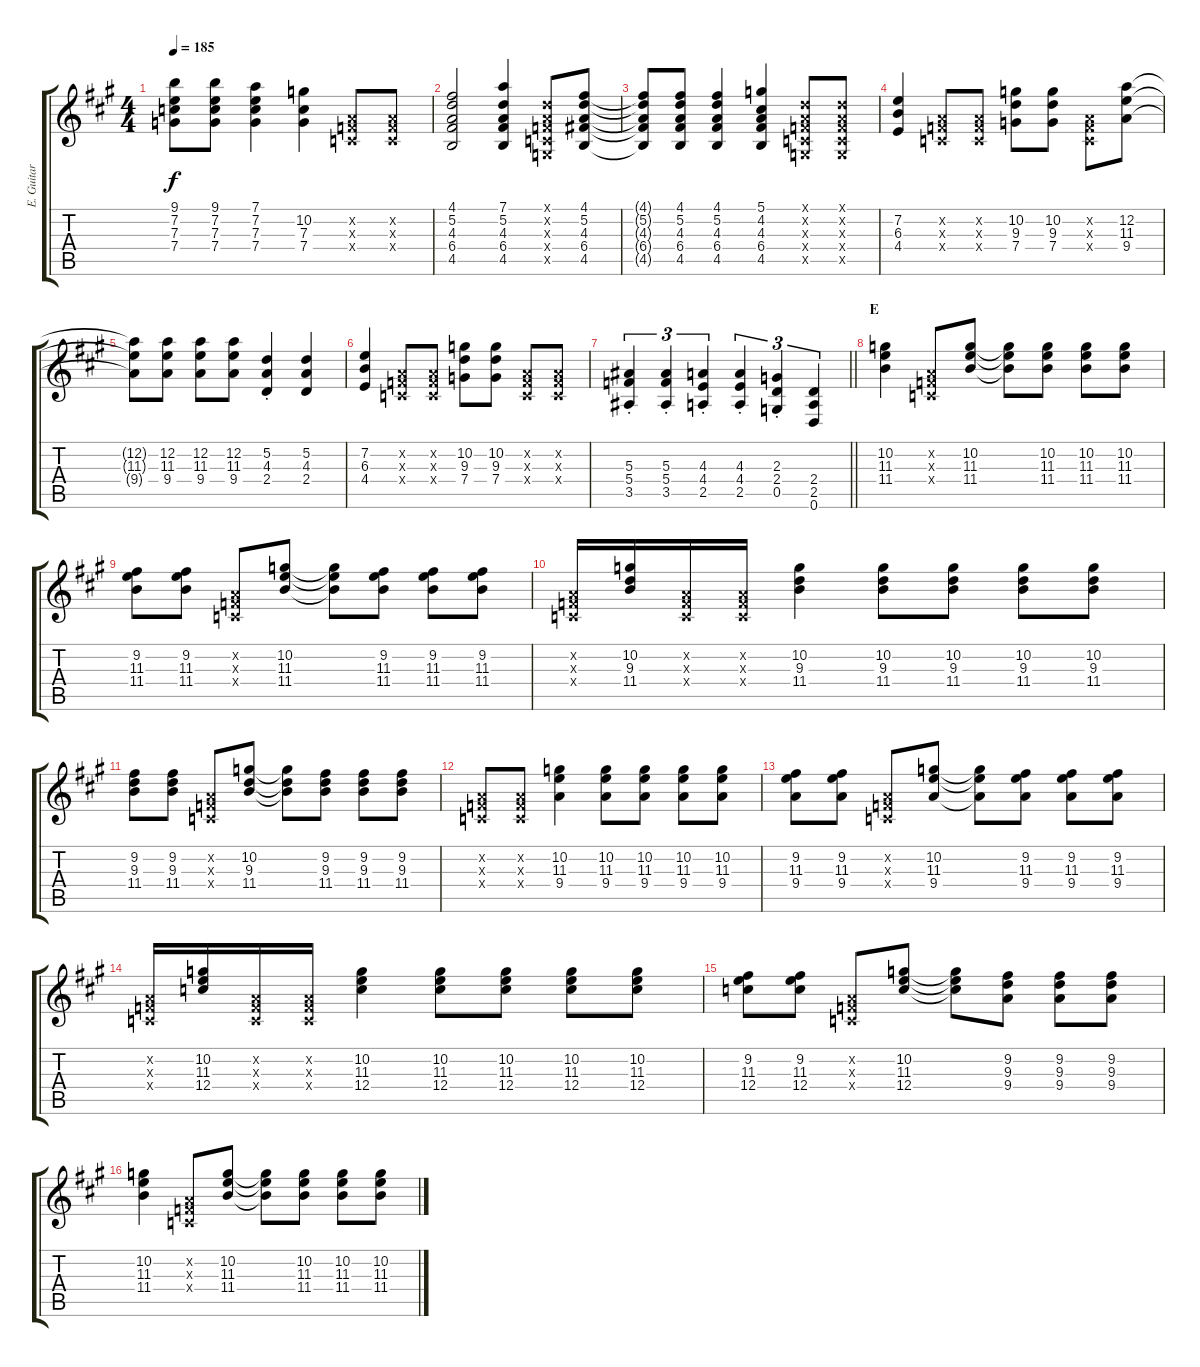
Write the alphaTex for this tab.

\track ("E. Guitar II" "E. Guitar ") {instrument overdrivenguitar}
\staff {score tabs}
\tuning (D4 A3 F3 C3 G2 D2) {hide}
\ts (4 4)
\tempo 185
\clef g2
\ks a
(9.1{t} 7.2{t} 7.3{t} 7.4{t}).8{dy f} (9.1 7.2 7.3 7.4).8 (7.1 7.2 7.3 7.4).4 (10.2 7.3 7.4).4 (0.2{x} 0.3{x} 0.4{x}).8 (0.2{x} 0.3{x} 0.4{x}).8 |
(4.1 5.2 4.3 6.4 4.5).2 (7.1 5.2 4.3 6.4 4.5).4 (0.1{x} 0.2{x} 0.3{x} 0.4{x} 0.5{x}).8 (4.1 5.2 4.3 6.4 4.5).8 |
(4.1{t} 5.2{t} 4.3{t} 6.4{t} 4.5{t}).8 (4.1 5.2 4.3 6.4 4.5).8 (4.1 5.2 4.3 6.4 4.5).4 (5.1 4.2 4.3 6.4 4.5).4 (0.1{x} 0.2{x} 0.3{x} 0.4{x} 0.5{x}).8 (0.1{x} 0.2{x} 0.3{x} 0.4{x} 0.5{x}).8 |
(7.2 6.3 4.4).4 (0.2{x} 0.3{x} 0.4{x}).8 (0.2{x} 0.3{x} 0.4{x}).8 (10.2 9.3 7.4).8 (10.2 9.3 7.4).8 (0.2{x} 0.3{x} 0.4{x}).8 (12.2 11.3 9.4).8 |
(12.2{t} 11.3{t} 9.4{t}).8 (12.2 11.3 9.4).8 (12.2 11.3 9.4).8 (12.2 11.3 9.4).8 (5.2{st} 4.3{st} 2.4{st}).4 (5.2 4.3 2.4).4 |
(7.2 6.3 4.4).4 (0.2{x} 0.3{x} 0.4{x}).8 (0.2{x} 0.3{x} 0.4{x}).8 (10.2 9.3 7.4).8 (10.2 9.3 7.4).8 (0.2{x} 0.3{x} 0.4{x}).8 (0.2{x} 0.3{x} 0.4{x}).8 |
\barLineRight lightlight
(5.3{st} 5.4{st} 3.5{st}).4{tu (3 2)} (5.3{st} 5.4{st} 3.5{st}).4{tu (3 2)} (4.3{st} 4.4{st} 2.5{st}).4{tu (3 2)} (4.3{st} 4.4{st} 2.5{st}).4{tu (3 2)} (2.3{st} 2.4{st} 0.5{st}).4{tu (3 2)} (2.4 2.5 0.6).4{tu (3 2)} |
\section ("" "E")
(10.2 11.3 11.4).4 (0.2{x} 0.3{x} 0.4{x}).8 (10.2 11.3 11.4).8 (10.2{t} 11.3{t} 11.4{t}).8 (10.2 11.3 11.4).8 (10.2 11.3 11.4).8 (10.2 11.3 11.4).8 |
(9.2 11.3 11.4).8 (9.2 11.3 11.4).8 (0.2{x} 0.3{x} 0.4{x}).8 (10.2 11.3 11.4).8 (10.2{t} 11.3{t} 11.4{t}).8 (9.2 11.3 11.4).8 (9.2 11.3 11.4).8 (9.2 11.3 11.4).8 |
(0.2{x} 0.3{x} 0.4{x}).16 (10.2 9.3 11.4).16 (0.2{x} 0.3{x} 0.4{x}).16 (0.2{x} 0.3{x} 0.4{x}).16 (10.2 9.3 11.4).4 (10.2 9.3 11.4).8 (10.2 9.3 11.4).8 (10.2 9.3 11.4).8 (10.2 9.3 11.4).8 |
(9.2 9.3 11.4).8 (9.2 9.3 11.4).8 (0.2{x} 0.3{x} 0.4{x}).8 (10.2 9.3 11.4).8 (10.2{t} 9.3{t} 11.4{t}).8 (9.2 9.3 11.4).8 (9.2 9.3 11.4).8 (9.2 9.3 11.4).8 |
(0.2{x} 0.3{x} 0.4{x}).8 (0.2{x} 0.3{x} 0.4{x}).8 (10.2 11.3 9.4).4 (10.2 11.3 9.4).8 (10.2 11.3 9.4).8 (10.2 11.3 9.4).8 (10.2 11.3 9.4).8 |
(9.2 11.3 9.4).8 (9.2 11.3 9.4).8 (0.2{x} 0.3{x} 0.4{x}).8 (10.2 11.3 9.4).8 (10.2{t} 11.3{t} 9.4{t}).8 (9.2 11.3 9.4).8 (9.2 11.3 9.4).8 (9.2 11.3 9.4).8 |
(0.2{x} 0.3{x} 0.4{x}).16 (10.2 11.3 12.4).16 (0.2{x} 0.3{x} 0.4{x}).16 (0.2{x} 0.3{x} 0.4{x}).16 (10.2 11.3 12.4).4 (10.2 11.3 12.4).8 (10.2 11.3 12.4).8 (10.2 11.3 12.4).8 (10.2 11.3 12.4).8 |
(9.2 11.3 12.4).8 (9.2 11.3 12.4).8 (0.2{x} 0.3{x} 0.4{x}).8 (10.2 11.3 12.4).8 (10.2{t} 11.3{t} 12.4{t}).8 (9.2 9.3 9.4).8 (9.2 9.3 9.4).8 (9.2 9.3 9.4).8 |
(10.2 11.3 11.4).4 (0.2{x} 0.3{x} 0.4{x}).8 (10.2 11.3 11.4).8 (10.2{t} 11.3{t} 11.4{t}).8 (10.2 11.3 11.4).8 (10.2 11.3 11.4).8 (10.2 11.3 11.4).8
